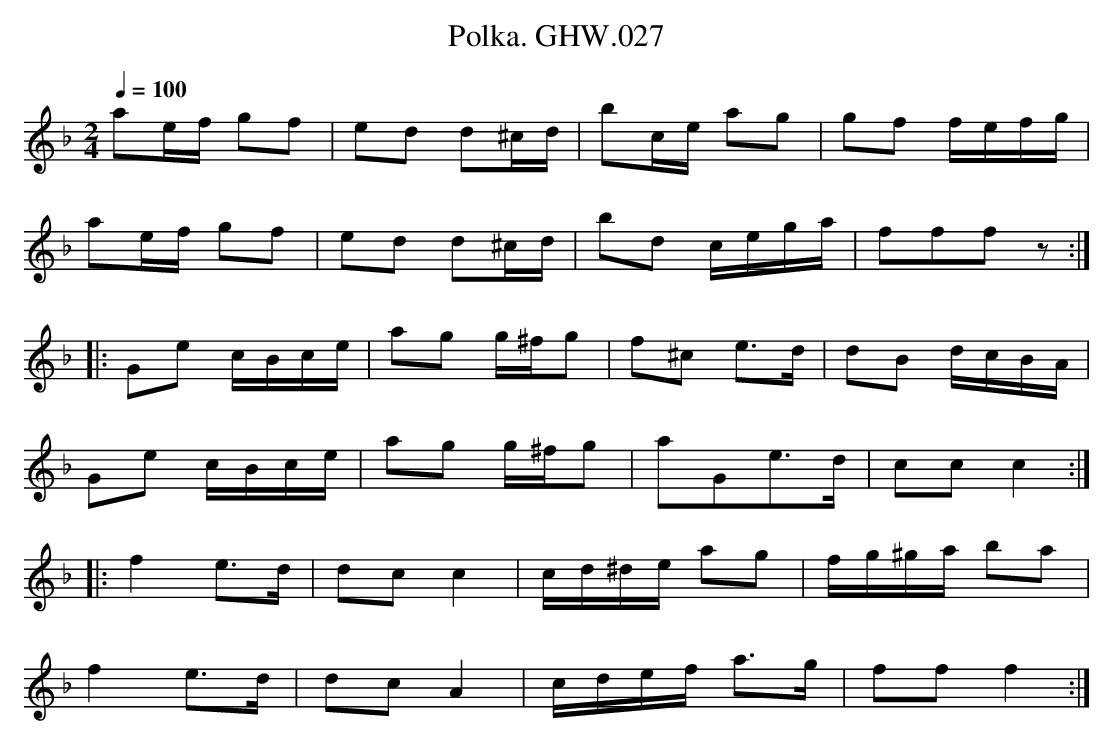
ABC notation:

X:1
T:Polka. GHW.027
M:2/4
L:1/16
Q:1/4=100
K:F
a2ef g2f2|e2d2 d2^cd|b2ce a2g2|g2f2 fefg|
a2ef g2f2|e2d2 d2^cd|b2d2 cega|f2f2f2z2:|
|:G2e2 cBce|a2g2 g^fg2|f2^c2 e3d|d2B2 dcBA|
G2e2 cBce|a2g2 g^fg2|a2G2e3d|c2c2 c4:|
|:f4 e3d|d2c2 c4|cd^de a2g2|fg^ga b2a2|
f4 e3d|d2c2 A4|cdef a3g|f2f2 f4:|
